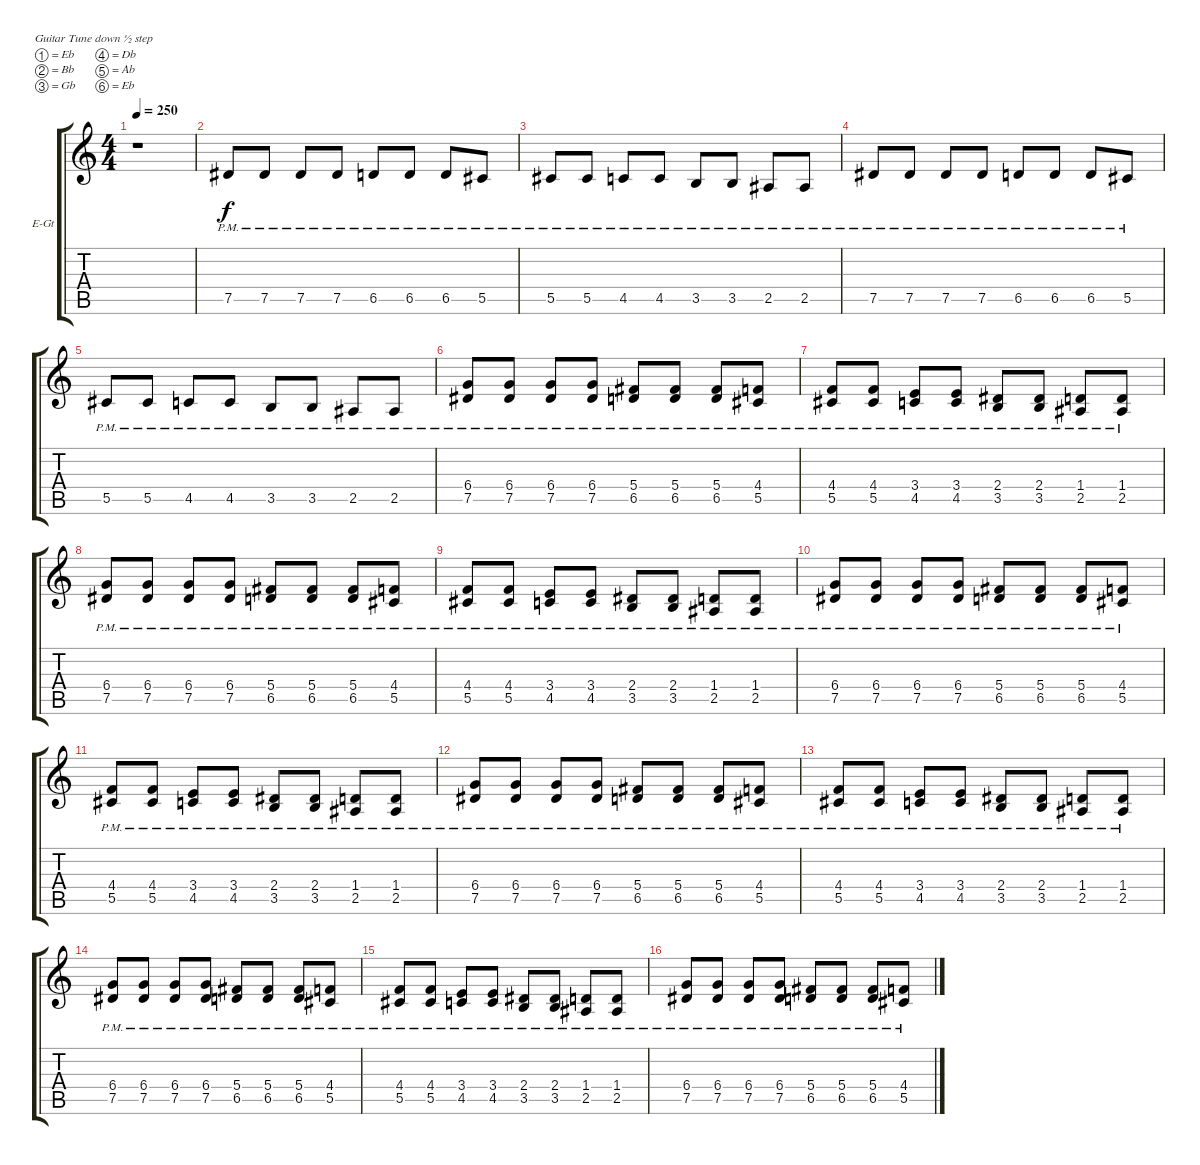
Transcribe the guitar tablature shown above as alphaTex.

\bracketExtendMode groupsimilarinstruments
\firstSystemTrackNameOrientation horizontal
\otherSystemsTrackNameOrientation horizontal
\track ("DJ Ashba" "E-Gt") {instrument distortionguitar}
\staff {score tabs}
\tuning (Eb4 Bb3 Gb3 Db3 Ab2 Eb2)
\ts (4 4)
\tempo 250
\clef g2
\ks c
r.1{dy f} |
7.5{pm}.8 7.5{pm}.8 7.5{pm}.8 7.5{pm}.8 6.5{pm}.8 6.5{pm}.8 6.5{pm}.8 5.5{pm}.8 |
5.5{pm}.8 5.5{pm}.8 4.5{pm}.8 4.5{pm}.8 3.5{pm}.8 3.5{pm}.8 2.5{pm}.8 2.5{pm}.8 |
7.5{pm}.8 7.5{pm}.8 7.5{pm}.8 7.5{pm}.8 6.5{pm}.8 6.5{pm}.8 6.5{pm}.8 5.5{pm}.8 |
5.5{pm}.8 5.5{pm}.8 4.5{pm}.8 4.5{pm}.8 3.5{pm}.8 3.5{pm}.8 2.5{pm}.8 2.5{pm}.8 |
(6.4{pm} 7.5{pm}).8 (6.4{pm} 7.5{pm}).8 (6.4{pm} 7.5{pm}).8 (6.4{pm} 7.5{pm}).8 (5.4{pm} 6.5{pm}).8 (5.4{pm} 6.5{pm}).8 (5.4{pm} 6.5{pm}).8 (4.4{pm} 5.5{pm}).8 |
(4.4{pm} 5.5{pm}).8 (4.4{pm} 5.5{pm}).8 (3.4{pm} 4.5{pm}).8 (3.4{pm} 4.5{pm}).8 (2.4{pm} 3.5{pm}).8 (2.4{pm} 3.5{pm}).8 (1.4{pm} 2.5{pm}).8 (1.4{pm} 2.5{pm}).8 |
(6.4{pm} 7.5{pm}).8 (6.4{pm} 7.5{pm}).8 (6.4{pm} 7.5{pm}).8 (6.4{pm} 7.5{pm}).8 (5.4{pm} 6.5{pm}).8 (5.4{pm} 6.5{pm}).8 (5.4{pm} 6.5{pm}).8 (4.4{pm} 5.5{pm}).8 |
(4.4{pm} 5.5{pm}).8 (4.4{pm} 5.5{pm}).8 (3.4{pm} 4.5{pm}).8 (3.4{pm} 4.5{pm}).8 (2.4{pm} 3.5{pm}).8 (2.4{pm} 3.5{pm}).8 (1.4{pm} 2.5{pm}).8 (1.4{pm} 2.5{pm}).8 |
(6.4{pm} 7.5{pm}).8 (6.4{pm} 7.5{pm}).8 (6.4{pm} 7.5{pm}).8 (6.4{pm} 7.5{pm}).8 (5.4{pm} 6.5{pm}).8 (5.4{pm} 6.5{pm}).8 (5.4{pm} 6.5{pm}).8 (4.4{pm} 5.5{pm}).8 |
(4.4{pm} 5.5{pm}).8 (4.4{pm} 5.5{pm}).8 (3.4{pm} 4.5{pm}).8 (3.4{pm} 4.5{pm}).8 (2.4{pm} 3.5{pm}).8 (2.4{pm} 3.5{pm}).8 (1.4{pm} 2.5{pm}).8 (1.4{pm} 2.5{pm}).8 |
(6.4{pm} 7.5{pm}).8 (6.4{pm} 7.5{pm}).8 (6.4{pm} 7.5{pm}).8 (6.4{pm} 7.5{pm}).8 (5.4{pm} 6.5{pm}).8 (5.4{pm} 6.5{pm}).8 (5.4{pm} 6.5{pm}).8 (4.4{pm} 5.5{pm}).8 |
(4.4{pm} 5.5{pm}).8 (4.4{pm} 5.5{pm}).8 (3.4{pm} 4.5{pm}).8 (3.4{pm} 4.5{pm}).8 (2.4{pm} 3.5{pm}).8 (2.4{pm} 3.5{pm}).8 (1.4{pm} 2.5{pm}).8 (1.4{pm} 2.5{pm}).8 |
(6.4{pm} 7.5{pm}).8 (6.4{pm} 7.5{pm}).8 (6.4{pm} 7.5{pm}).8 (6.4{pm} 7.5{pm}).8 (5.4{pm} 6.5{pm}).8 (5.4{pm} 6.5{pm}).8 (5.4{pm} 6.5{pm}).8 (4.4{pm} 5.5{pm}).8 |
(4.4{pm} 5.5{pm}).8 (4.4{pm} 5.5{pm}).8 (3.4{pm} 4.5{pm}).8 (3.4{pm} 4.5{pm}).8 (2.4{pm} 3.5{pm}).8 (2.4{pm} 3.5{pm}).8 (1.4{pm} 2.5{pm}).8 (1.4{pm} 2.5{pm}).8 |
(6.4{pm} 7.5{pm}).8 (6.4{pm} 7.5{pm}).8 (6.4{pm} 7.5{pm}).8 (6.4{pm} 7.5{pm}).8 (5.4{pm} 6.5{pm}).8 (5.4{pm} 6.5{pm}).8 (5.4{pm} 6.5{pm}).8 (4.4{pm} 5.5{pm}).8
